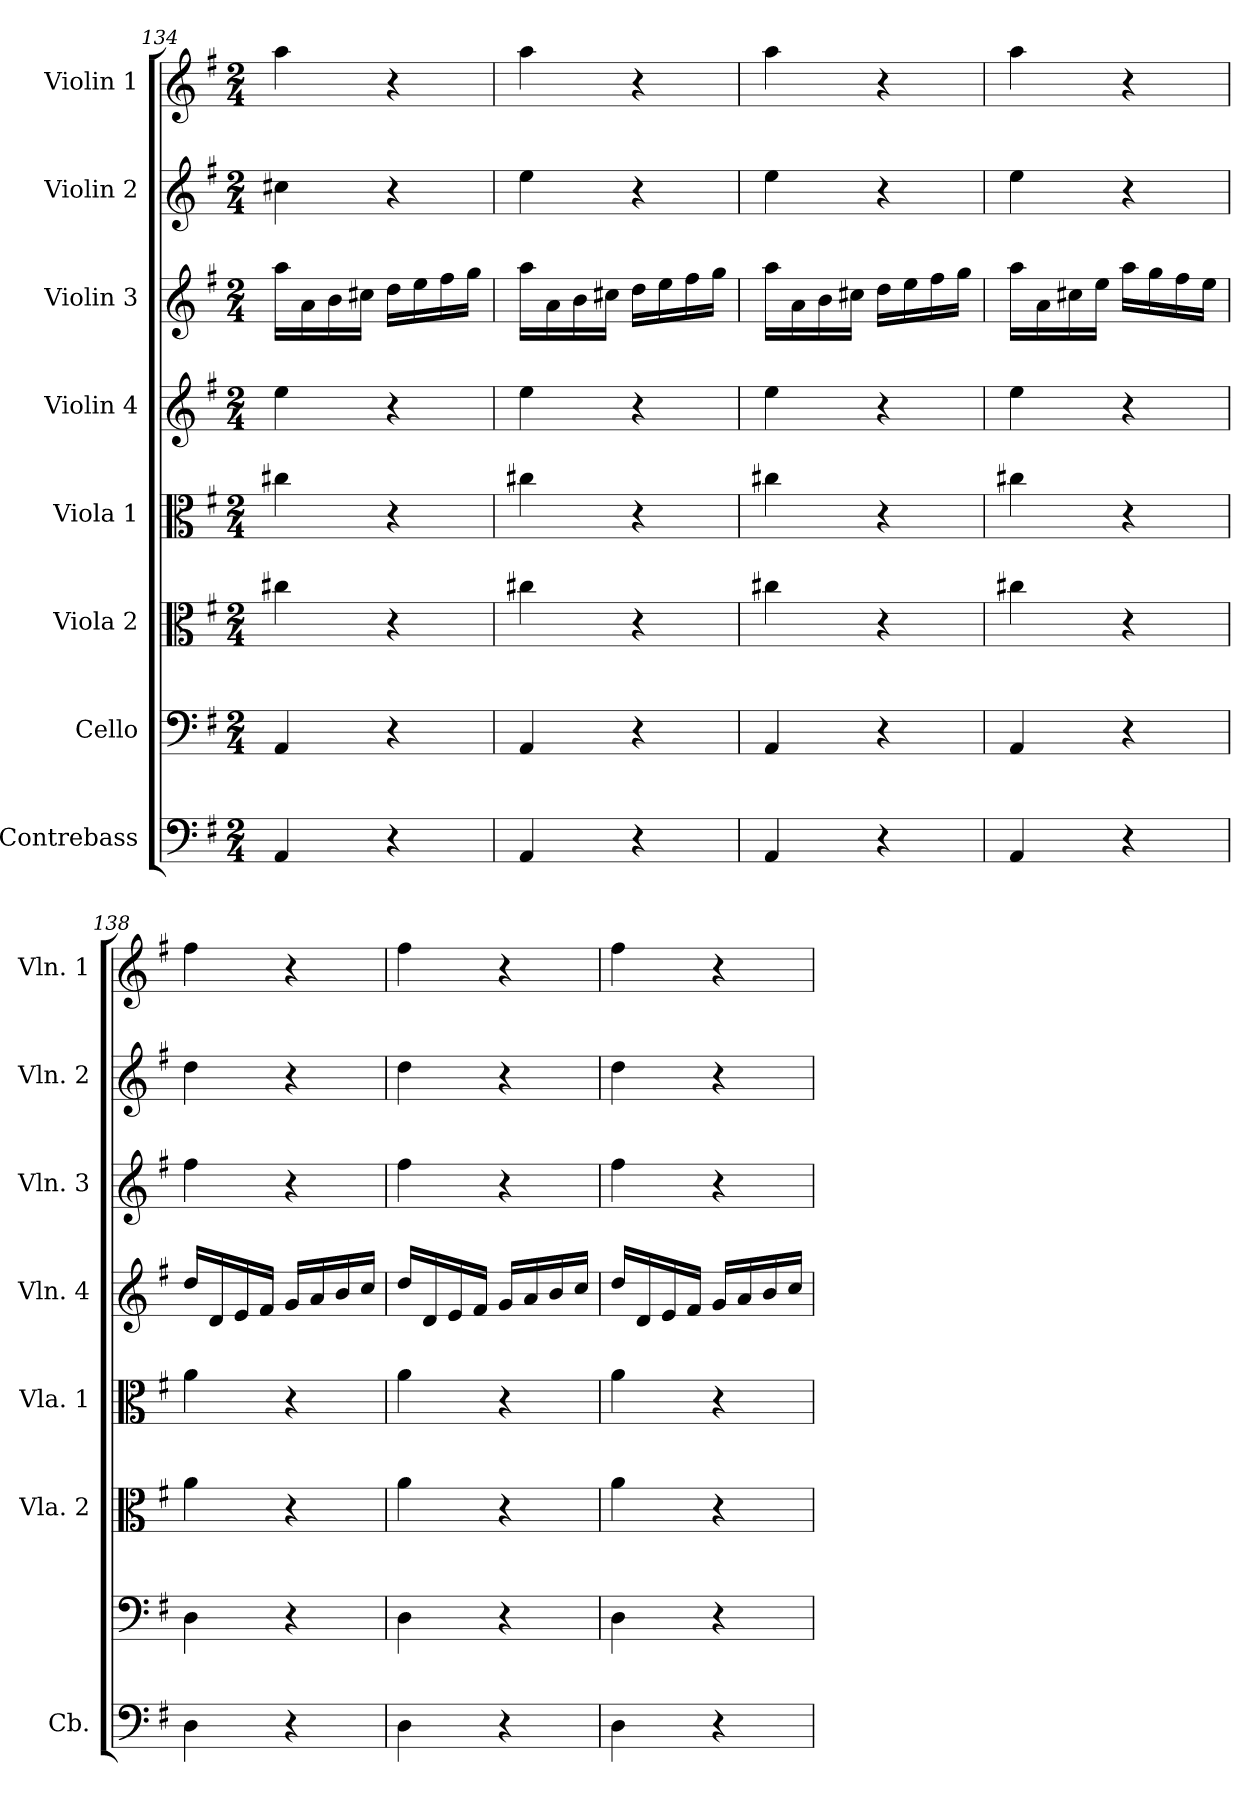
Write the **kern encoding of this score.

**kern	**kern	**kern	**kern	**kern	**kern	**kern	**kern
*part8	*part7	*part6	*part5	*part4	*part3	*part2	*part1
*staff8	*staff7	*staff6	*staff5	*staff4	*staff3	*staff2	*staff1
*I"Contrebass	*I"Cello	*I"Viola 2	*I"Viola 1	*I"Violin 4	*I"Violin 3	*I"Violin 2	*I"Violin 1
*I'Cb.	*	*I'Vla. 2	*I'Vla. 1	*I'Vln. 4	*I'Vln. 3	*I'Vln. 2	*I'Vln. 1
*clefF4	*clefF4	*clefC3	*clefC3	*clefG2	*clefG2	*clefG2	*clefG2
*ITrd7c12	*	*	*	*	*	*	*
*k[f#]	*k[f#]	*k[f#]	*k[f#]	*k[f#]	*k[f#]	*k[f#]	*k[f#]
*M2/4	*M2/4	*M2/4	*M2/4	*M2/4	*M2/4	*M2/4	*M2/4
=134	=134	=134	=134	=134	=134	=134	=134
4AAA/	4AA/	4cc#X\	4cc#X\	4ee\	16aa\LL	4cc#X\	4aa\
.	.	.	.	.	16a\	.	.
.	.	.	.	.	16b\	.	.
.	.	.	.	.	16cc#X\JJ	.	.
4r	4r	4r	4r	4r	16dd\LL	4r	4r
.	.	.	.	.	16ee\	.	.
.	.	.	.	.	16ff#\	.	.
.	.	.	.	.	16gg\JJ	.	.
=135	=135	=135	=135	=135	=135	=135	=135
4AAA/	4AA/	4cc#X\	4cc#X\	4ee\	16aa\LL	4ee\	4aa\
.	.	.	.	.	16a\	.	.
.	.	.	.	.	16b\	.	.
.	.	.	.	.	16cc#X\JJ	.	.
4r	4r	4r	4r	4r	16dd\LL	4r	4r
.	.	.	.	.	16ee\	.	.
.	.	.	.	.	16ff#\	.	.
.	.	.	.	.	16gg\JJ	.	.
=136	=136	=136	=136	=136	=136	=136	=136
4AAA/	4AA/	4cc#X\	4cc#X\	4ee\	16aa\LL	4ee\	4aa\
.	.	.	.	.	16a\	.	.
.	.	.	.	.	16b\	.	.
.	.	.	.	.	16cc#X\JJ	.	.
4r	4r	4r	4r	4r	16dd\LL	4r	4r
.	.	.	.	.	16ee\	.	.
.	.	.	.	.	16ff#\	.	.
.	.	.	.	.	16gg\JJ	.	.
!!LO:PB:g=z
=137	=137	=137	=137	=137	=137	=137	=137
4AAA/	4AA/	4cc#X\	4cc#X\	4ee\	16aa\LL	4ee\	4aa\
.	.	.	.	.	16a\	.	.
.	.	.	.	.	16cc#X\	.	.
.	.	.	.	.	16ee\JJ	.	.
4r	4r	4r	4r	4r	16aa\LL	4r	4r
.	.	.	.	.	16gg\	.	.
.	.	.	.	.	16ff#\	.	.
.	.	.	.	.	16ee\JJ	.	.
=138	=138	=138	=138	=138	=138	=138	=138
4DD\	4D\	4a\	4a\	16dd/LL	4ff#\	4dd\	4ff#\
.	.	.	.	16d/	.	.	.
.	.	.	.	16e/	.	.	.
.	.	.	.	16f#/JJ	.	.	.
4r	4r	4r	4r	16g/LL	4r	4r	4r
.	.	.	.	16a/	.	.	.
.	.	.	.	16b/	.	.	.
.	.	.	.	16cc/JJ	.	.	.
=139	=139	=139	=139	=139	=139	=139	=139
4DD\	4D\	4a\	4a\	16dd/LL	4ff#\	4dd\	4ff#\
.	.	.	.	16d/	.	.	.
.	.	.	.	16e/	.	.	.
.	.	.	.	16f#/JJ	.	.	.
4r	4r	4r	4r	16g/LL	4r	4r	4r
.	.	.	.	16a/	.	.	.
.	.	.	.	16b/	.	.	.
.	.	.	.	16cc/JJ	.	.	.
=140	=140	=140	=140	=140	=140	=140	=140
4DD\	4D\	4a\	4a\	16dd/LL	4ff#\	4dd\	4ff#\
.	.	.	.	16d/	.	.	.
.	.	.	.	16e/	.	.	.
.	.	.	.	16f#/JJ	.	.	.
4r	4r	4r	4r	16g/LL	4r	4r	4r
.	.	.	.	16a/	.	.	.
.	.	.	.	16b/	.	.	.
.	.	.	.	16cc/JJ	.	.	.
=	=	=	=	=	=	=	=
*-	*-	*-	*-	*-	*-	*-	*-
